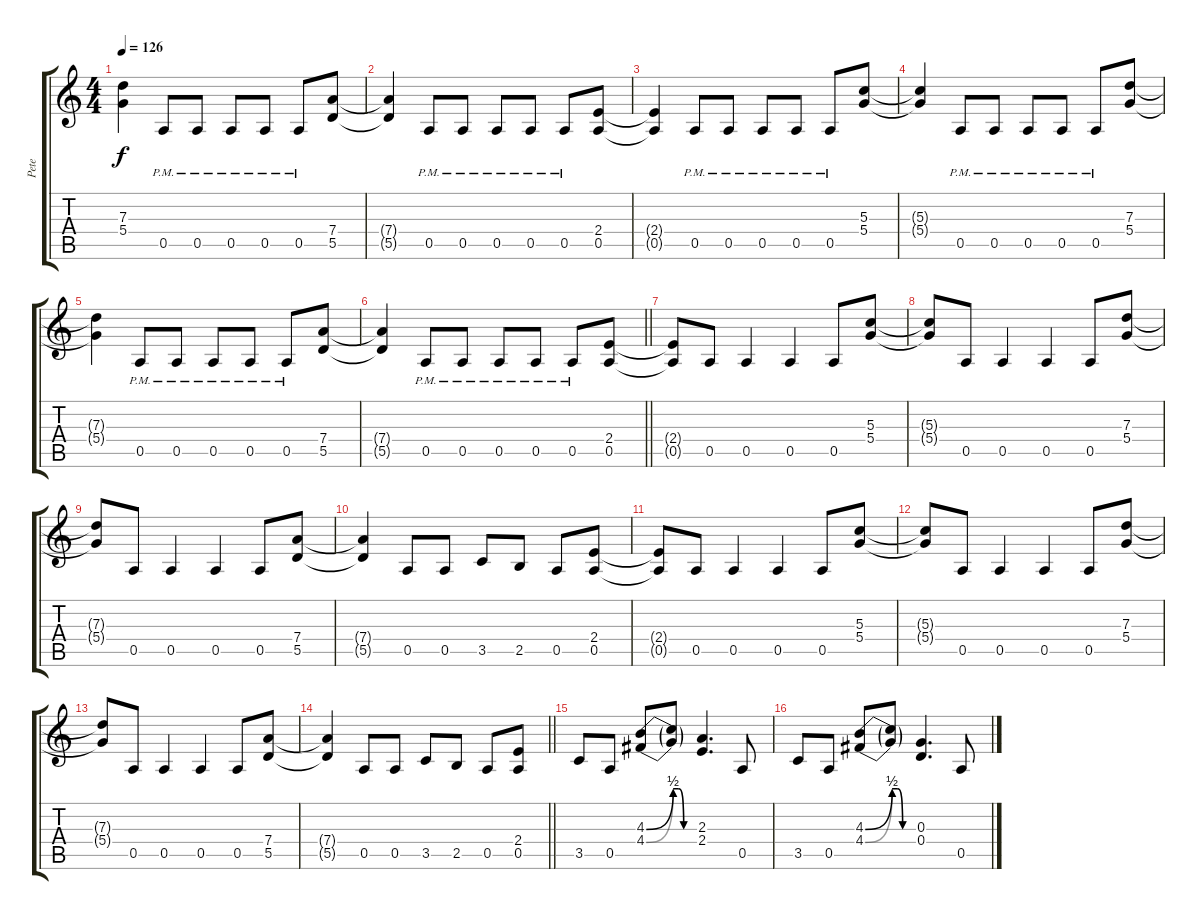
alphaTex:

\track ("Pete" "Pete") {instrument distortionguitar}
\staff {score tabs}
\tuning (E4 B3 G3 D3 A2 E2) {hide}
\ts (4 4)
\tempo 126
\clef g2
\ks aminor
(7.3{t} 5.4{t}).4{dy f} 0.5{pm}.8 0.5{pm}.8 0.5{pm}.8 0.5{pm}.8 0.5{pm}.8 (7.4 5.5).8 |
(7.4{t} 5.5{t}).4 0.5{pm}.8 0.5{pm}.8 0.5{pm}.8 0.5{pm}.8 0.5{pm}.8 (2.4 0.5).8 |
(2.4{t} 0.5{t}).4 0.5{pm}.8 0.5{pm}.8 0.5{pm}.8 0.5{pm}.8 0.5{pm}.8 (5.3 5.4).8 |
(5.3{t} 5.4{t}).4 0.5{pm}.8 0.5{pm}.8 0.5{pm}.8 0.5{pm}.8 0.5{pm}.8 (7.3 5.4).8 |
(7.3{t} 5.4{t}).4 0.5{pm}.8 0.5{pm}.8 0.5{pm}.8 0.5{pm}.8 0.5{pm}.8 (7.4 5.5).8 |
\barLineRight lightlight
(7.4{t} 5.5{t}).4 0.5{pm}.8 0.5{pm}.8 0.5{pm}.8 0.5{pm}.8 0.5{pm}.8 (2.4 0.5).8 |
(2.4{t} 0.5{t}).8 0.5.8 0.5.4 0.5.4 0.5.8 (5.3 5.4).8 |
(5.3{t} 5.4{t}).8 0.5.8 0.5.4 0.5.4 0.5.8 (7.3 5.4).8 |
(7.3{t} 5.4{t}).8 0.5.8 0.5.4 0.5.4 0.5.8 (7.4 5.5).8 |
(7.4{t} 5.5{t}).4 0.5.8 0.5.8 3.5.8 2.5.8 0.5.8 (2.4 0.5).8 |
(2.4{t} 0.5{t}).8 0.5.8 0.5.4 0.5.4 0.5.8 (5.3 5.4).8 |
(5.3{t} 5.4{t}).8 0.5.8 0.5.4 0.5.4 0.5.8 (7.3 5.4).8 |
(7.3{t} 5.4{t}).8 0.5.8 0.5.4 0.5.4 0.5.8 (7.4 5.5).8 |
\barLineRight lightlight
(7.4{t} 5.5{t}).4 0.5.8 0.5.8 3.5.8 2.5.8 0.5.8 (2.4 0.5).8 |
3.5.8 0.5.8 (4.3{be (bend 0 0 60 2)} 4.4{be (bend 0 0 60 2)}).8 (4.3{be (custom 0 2 15 2 30 0 60 0) t} 4.4{be (custom 0 2 15 2 30 0 60 0) t}).8 (2.3 2.4).4{d} 0.5.8 |
3.5.8 0.5.8 (4.3{be (bend 0 0 60 2)} 4.4{be (bend 0 0 60 2)}).8 (4.3{be (custom 0 2 15 2 30 0 60 0) t} 4.4{be (custom 0 2 15 2 30 0 60 0) t}).8 (0.3 0.4).4{d} 0.5.8
